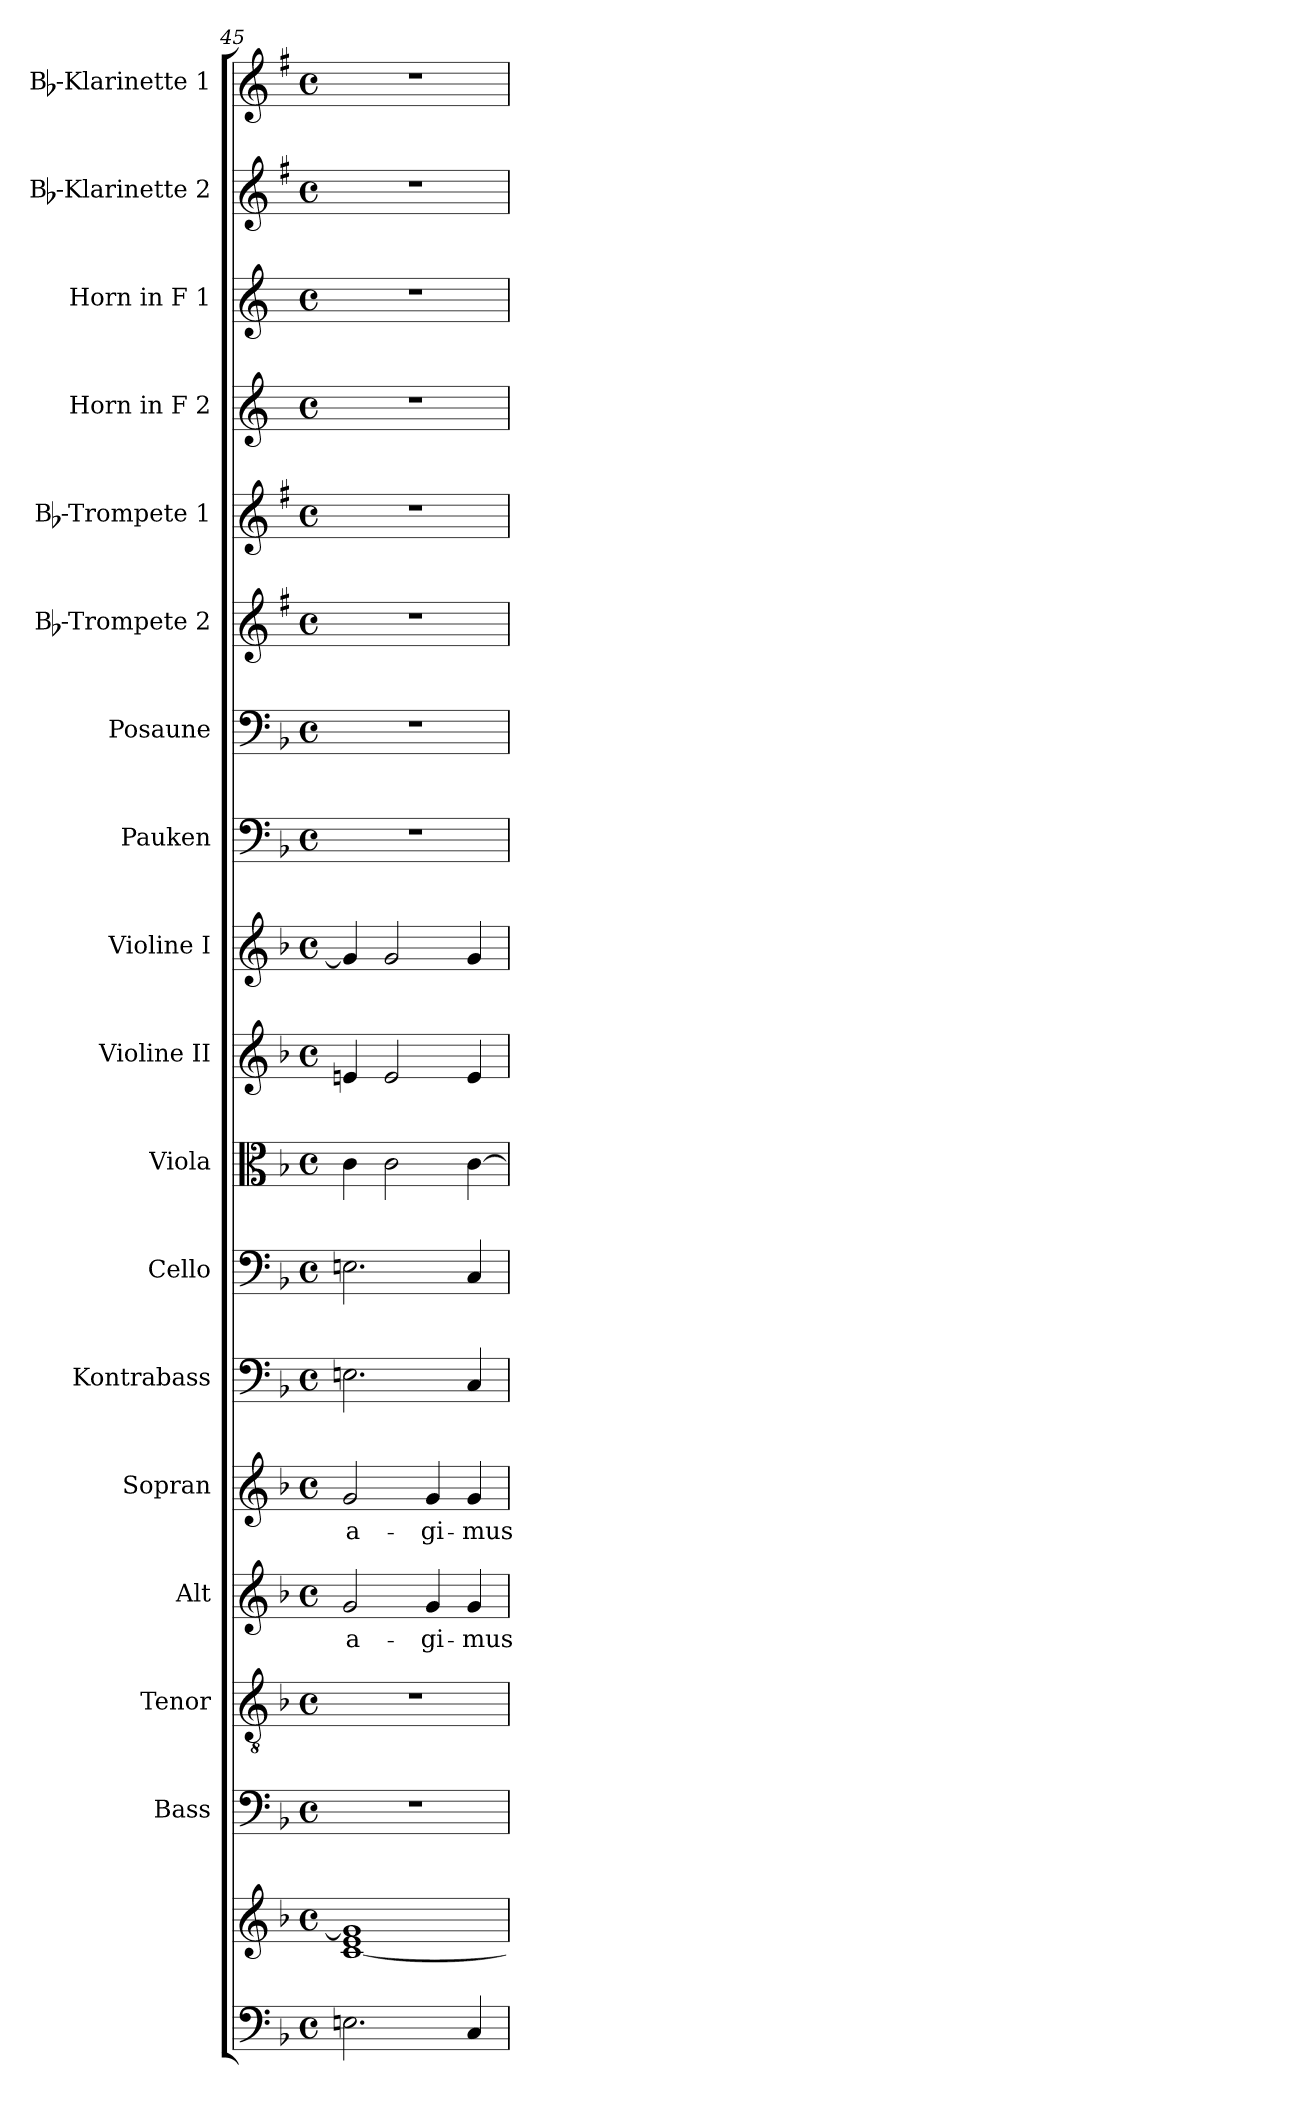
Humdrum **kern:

**kern	**kern	**kern	**kern	**kern	**text	**kern	**text	**kern	**kern	**kern	**kern	**kern	**kern	**kern	**kern	**kern	**kern	**kern	**kern	**kern
*part18	*part18	*part17	*part16	*part15	*part15	*part14	*part14	*part13	*part12	*part11	*part10	*part9	*part8	*part7	*part6	*part5	*part4	*part3	*part2	*part1
*staff19	*staff18	*staff17	*staff16	*staff15	*staff15	*staff14	*staff14	*staff13	*staff12	*staff11	*staff10	*staff9	*staff8	*staff7	*staff6	*staff5	*staff4	*staff3	*staff2	*staff1
*	*	*I"Bass	*I"Tenor	*I"Alt	*	*I"Sopran	*	*I"Kontrabass	*I"Cello	*I"Viola	*I"Violine II	*I"Violine I	*I"Pauken	*I"Posaune	*I"Bb-Trompete 2	*I"Bb-Trompete 1	*I"Horn in F 2	*I"Horn in F 1	*I"Bb-Klarinette 2	*I"Bb-Klarinette 1
*	*	*I'B.	*I'T.	*I'A.	*	*I'S.	*	*I'Kb.	*	*I'Vla.	*I'Vl. II	*I'Vl. I	*I'Pk.	*I'Pos.	*I'Bb Trp. 2	*I'Bb Trp. 1	*	*	*I'Bb Kl. 2	*I'Bb Kl. 1
*clefF4	*clefG2	*clefF4	*clefGv2	*clefG2	*	*clefG2	*	*clefF4	*clefF4	*clefC3	*clefG2	*clefG2	*clefF4	*clefF4	*clefG2	*clefG2	*clefG2	*clefG2	*clefG2	*clefG2
*	*	*	*	*	*	*	*	*ITrd7c12	*	*	*	*	*	*	*ITrd1c2	*ITrd1c2	*ITrd4c7	*ITrd4c7	*ITrd1c2	*ITrd1c2
*k[b-]	*k[b-]	*k[b-]	*k[b-]	*k[b-]	*	*k[b-]	*	*k[b-]	*k[b-]	*k[b-]	*k[b-]	*k[b-]	*k[b-]	*k[b-]	*k[b-]	*k[b-]	*k[b-]	*k[b-]	*k[b-]	*k[b-]
*F:	*F:	*F:	*F:	*F:	*	*F:	*	*F:	*F:	*F:	*F:	*F:	*F:	*F:	*F:	*F:	*F:	*F:	*F:	*F:
*M4/4	*M4/4	*M4/4	*M4/4	*M4/4	*	*M4/4	*	*M4/4	*M4/4	*M4/4	*M4/4	*M4/4	*M4/4	*M4/4	*M4/4	*M4/4	*M4/4	*M4/4	*M4/4	*M4/4
*met(c)	*met(c)	*met(c)	*met(c)	*met(c)	*	*met(c)	*	*met(c)	*met(c)	*met(c)	*met(c)	*met(c)	*met(c)	*met(c)	*met(c)	*met(c)	*met(c)	*met(c)	*met(c)	*met(c)
=45	=45	=45	=45	=45	=45	=45	=45	=45	=45	=45	=45	=45	=45	=45	=45	=45	=45	=45	=45	=45
*	*^	*	*	*	*	*	*	*	*	*	*	*	*	*	*	*	*	*	*	*
!	!	!	!	!	!	!LO:LY:b	!	!LO:LY:b	!	!	!	!	!	!	!	!	!	!	!	!	!
2.En\	1g]	[<1c 1e	1r	1r	2g/	a-	2g/	a-	2.EEn\	2.En\	4c\	4en/	4g/]	1r	1r	1r	1r	1r	1r	1r	1r
.	.	.	.	.	.	.	.	.	.	.	2c\	2e/	2g/	.	.	.	.	.	.	.	.
!	!	!	!	!	!	!LO:LY:b	!	!LO:LY:b	!	!	!	!	!	!	!	!	!	!	!	!	!
.	.	.	.	.	4g/	-gi-	4g/	-gi-	.	.	.	.	.	.	.	.	.	.	.	.	.
!	!	!	!	!	!	!LO:LY:b	!	!LO:LY:b	!	!	!	!	!	!	!	!	!	!	!	!	!
4C/	.	.	.	.	4g/	-mus	4g/	-mus	4CC/	4C/	[4c\	4e/	4g/	.	.	.	.	.	.	.	.
*	*v	*v	*	*	*	*	*	*	*	*	*	*	*	*	*	*	*	*	*	*	*
=	=	=	=	=	=	=	=	=	=	=	=	=	=	=	=	=	=	=	=	=
*-	*-	*-	*-	*-	*-	*-	*-	*-	*-	*-	*-	*-	*-	*-	*-	*-	*-	*-	*-	*-
